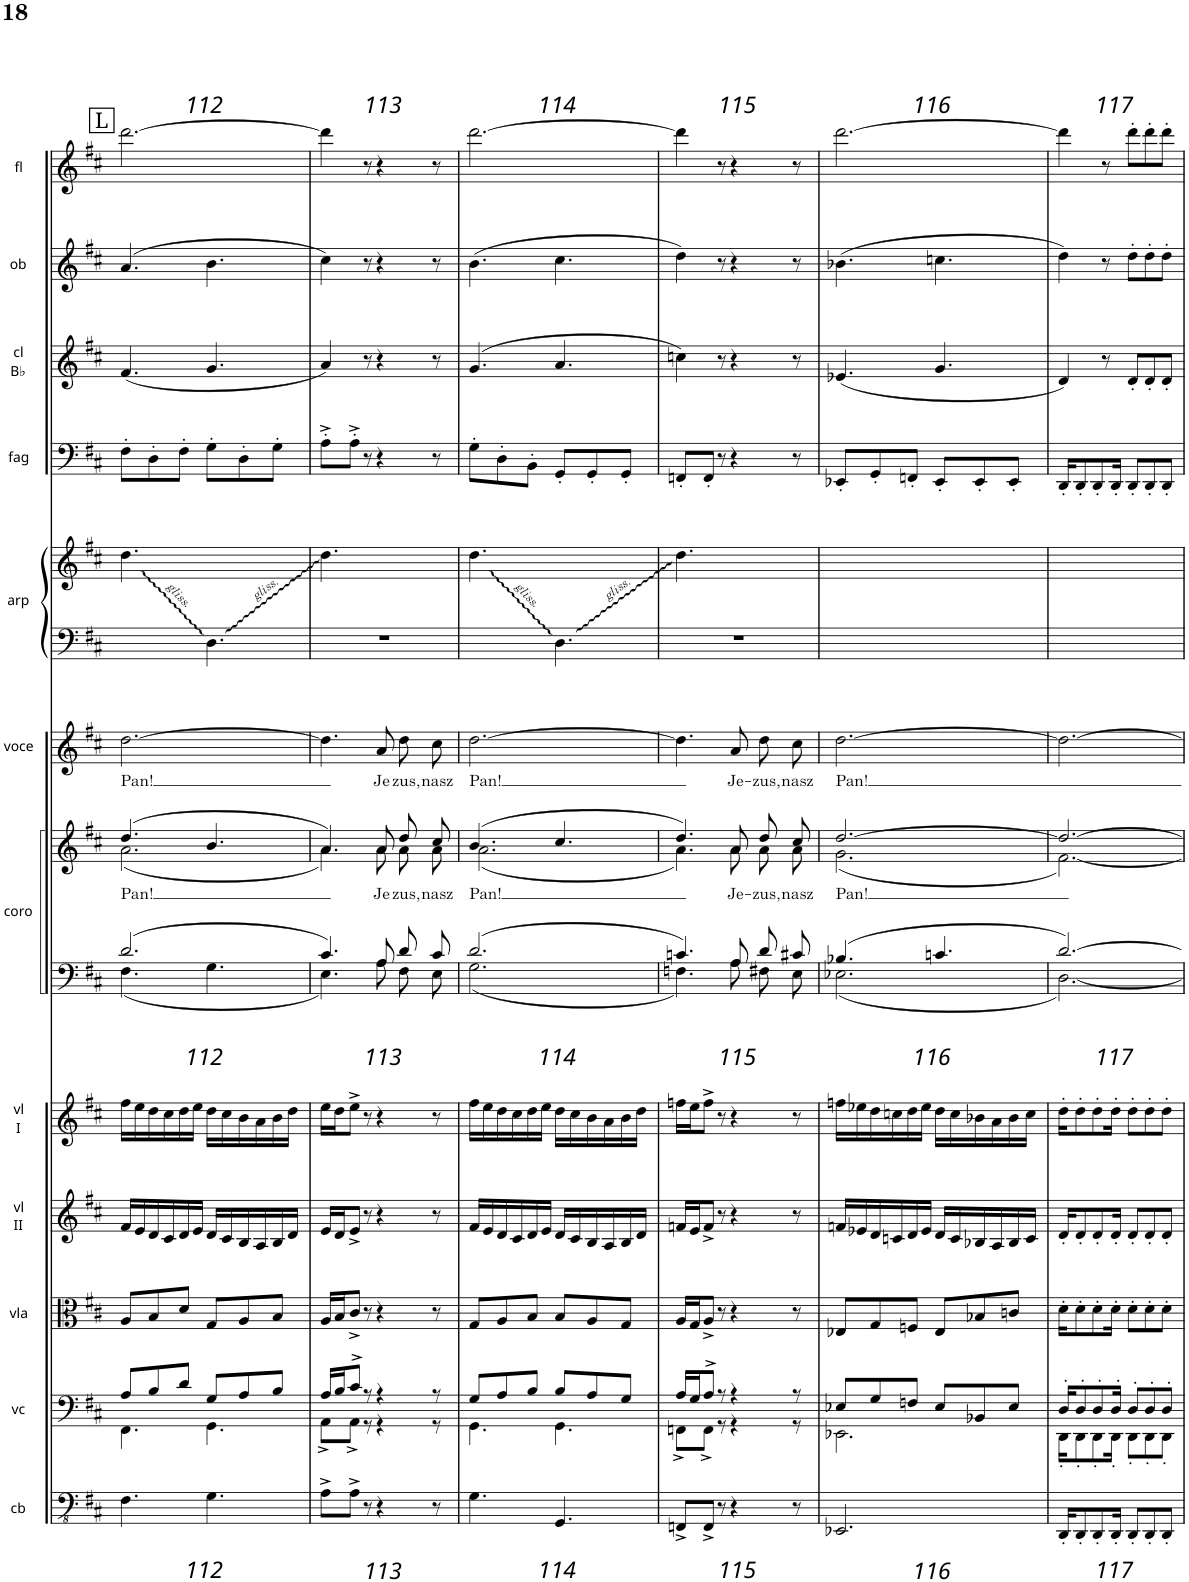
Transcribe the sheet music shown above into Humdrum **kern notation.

**kern	**kern	**kern	**kern	**kern	**kern	**kern	**text	**kern	**text	**kern	**kern	**kern	**kern	**kern	**kern
*part12	*part11	*part10	*part9	*part8	*part7	*part7	*part7	*part6	*part6	*part5	*part5	*part4	*part3	*part2	*part1
*staff14	*staff13	*staff12	*staff11	*staff10	*staff9	*staff8	*staff8	*staff7	*staff7	*staff6	*staff5	*staff4	*staff3	*staff2	*staff1
*I"contrabbassi	*I"violoncelli	*I"viole	*I"violini II	*I"violini I	*I"coro	*	*	*I"voce principale	*	*I"arpa	*	*I"fagotto	*I"clarinetto in Bb	*I"oboe	*I"flauto
*I'cb	*I'vc	*	*I'vl II	*I'vl I	*I'coro	*	*	*I'voce	*	*I'arp	*	*I'fag	*I'cl Bb	*I'ob	*I'fl
!!LO:PB:g=z
*clefFv4	*clefF4	*clefC3	*clefG2	*clefG2	*clefF4	*clefG2	*	*clefG2	*	*clefF4	*clefG2	*clefF4	*clefG2	*clefG2	*clefG2
*	*	*	*	*	*	*	*	*	*	*	*	*	*Trd1c2	*	*
*k[f#c#]	*k[f#c#]	*k[f#c#]	*k[f#c#]	*k[f#c#]	*k[f#c#]	*k[f#c#]	*	*k[f#c#]	*	*k[f#c#]	*k[f#c#]	*k[f#c#]	*k[f#c#]	*k[f#c#]	*k[f#c#]
*M6/8	*M6/8	*M6/8	*M6/8	*M6/8	*M6/8	*M6/8	*	*M6/8	*	*M6/8	*M6/8	*M6/8	*M6/8	*M6/8	*M6/8
!!LO:REH:place=s1:a:cj:fs=14:t=L
=112	=112	=112	=112	=112	=112	=112	=112	=112	=112	=112	=112	=112	=112	=112	=112
*	*^	*	*	*	*^	*^	*	*	*	*	*	*	*	*	*
!	!	!	!	!	!	!	!	!	!	!LO:LY:b	!	!LO:LY:b	!	!	!	!	!	!
4.FF#\	8A/L	4.FF#\	8A/L	16f#/LL	16ff#\LL	2.d/	4.F#\	(4.dd/	(2.a\	Pan!	[2.dd\	Pan!	4.ryy	4.dd\	8F#'\L	(4.f#/	(4.a/	[2.ddd\
.	.	.	.	16e/	16ee\	.	.	.	.	.	.	.	.	.	.	.	.	.
.	8B/	.	8B/	16d/	16dd\	.	.	.	.	.	.	.	.	.	8D'\	.	.	.
.	.	.	.	16c#/	16cc#\	.	.	.	.	.	.	.	.	.	.	.	.	.
.	8d/J	.	8d/J	16d/	16dd\	.	.	.	.	.	.	.	.	.	8F#'\J	.	.	.
.	.	.	.	16e/JJ	16ee\JJ	.	.	.	.	.	.	.	.	.	.	.	.	.
4.GG\	8G/L	4.GG\	8G/L	16d/LL	16dd\LL	.	4.G\	4.b/	.	.	.	.	4.D\	4ryy	8G'\L	4.g/	4.b\	.
.	.	.	.	16c#/	16cc#\	.	.	.	.	.	.	.	.	.	.	.	.	.
.	8A/	.	8A/	16B/	16b\	.	.	.	.	.	.	.	.	.	8D'\	.	.	.
.	.	.	.	16A/	16a\	.	.	.	.	.	.	.	.	.	.	.	.	.
.	8B/J	.	8B/J	16B/	16b\	.	.	.	.	.	.	.	.	8ryy	8G'\J	.	.	.
.	.	.	.	16d/JJ	16dd\JJ	.	.	.	.	.	.	.	.	.	.	.	.	.
=113	=113	=113	=113	=113	=113	=113	=113	=113	=113	=113	=113	=113	=113	=113	=113	=113	=113	=113
8AA^\L	16A/LL	8AA^\L	16A/LL	16e/LL	16ee\LL	4.c#/	4.E\	4.a/)	4.a\)	.	4.dd\]	.	2.r	4.dd\	8A'^\L	4a/)	4cc#\)	4ddd\]
.	16B/J	.	16B/J	16d/J	16dd\J	.	.	.	.	.	.	.	.	.	.	.	.	.
8AA^\J	8c#^/J	8AA^\J	8c#^/J	8e^/J	8ee^\J	.	.	.	.	.	.	.	.	.	8A'^\J	.	.	.
8r	8r	8r	8r	8r	8r	.	.	.	.	.	.	.	.	.	8r	8r	8r	8r
!	!	!	!	!	!	!	!	!	!	!LO:LY:b	!	!LO:LY:b	!	!	!	!	!	!
4r	4r	4r	4r	4r	4r	8A/L	8A\L	8a/L	8a\L	Je-	8a\L	Je-	.	4ryy	4r	4r	4r	4r
!	!	!	!	!	!	!	!	!	!	!LO:LY:b	!	!LO:LY:b	!	!	!	!	!	!
.	.	.	.	.	.	8d/	8F#\	8dd/	8a\	-zus,	8dd\	-zus,	.	.	.	.	.	.
!	!	!	!	!	!	!	!	!	!	!LO:LY:b	!	!LO:LY:b	!	!	!	!	!	!
8r	8r	8r	8r	8r	8r	8c#/J	8E\J	8cc#/J	8a\J	nasz	8cc#\J	nasz	.	8ryy	8r	8r	8r	8r
=114	=114	=114	=114	=114	=114	=114	=114	=114	=114	=114	=114	=114	=114	=114	=114	=114	=114	=114
!	!	!	!	!	!	!	!	!	!	!LO:LY:b	!	!LO:LY:b	!	!	!	!	!	!
4.GG\	8G/L	4.GG\	8G/L	16f#/LL	16ff#\LL	2.d/	2.G\	(4.b/	(2.a\	Pan!	[2.dd\	Pan!	4.ryy	4.dd\	8G'\L	(4.g/	(4.b\	[2.ddd\
.	.	.	.	16e/	16ee\	.	.	.	.	.	.	.	.	.	.	.	.	.
.	8A/	.	8A/	16d/	16dd\	.	.	.	.	.	.	.	.	.	8D'\	.	.	.
.	.	.	.	16c#/	16cc#\	.	.	.	.	.	.	.	.	.	.	.	.	.
.	8B/J	.	8B/J	16d/	16dd\	.	.	.	.	.	.	.	.	.	8BB'\J	.	.	.
.	.	.	.	16e/JJ	16ee\JJ	.	.	.	.	.	.	.	.	.	.	.	.	.
4.GGG/	8B/L	4.GG\	8B/L	16d/LL	16dd\LL	.	.	4.cc#/	.	.	.	.	4.D\	4ryy	8GG'/L	4.a/	4.cc#\	.
.	.	.	.	16c#/	16cc#\	.	.	.	.	.	.	.	.	.	.	.	.	.
.	8A/	.	8A/	16B/	16b\	.	.	.	.	.	.	.	.	.	8GG'/	.	.	.
.	.	.	.	16A/	16a\	.	.	.	.	.	.	.	.	.	.	.	.	.
.	8G/J	.	8G/J	16B/	16b\	.	.	.	.	.	.	.	.	8ryy	8GG'/J	.	.	.
.	.	.	.	16d/JJ	16dd\JJ	.	.	.	.	.	.	.	.	.	.	.	.	.
=115	=115	=115	=115	=115	=115	=115	=115	=115	=115	=115	=115	=115	=115	=115	=115	=115	=115	=115
8FFFn^/L	16A/LL	8FFn^\L	16A/LL	16fn/LL	16ffn\LL	4.cn/	4.Fn\	4.dd/)	4.a\)	.	4.dd\]	.	2.r	4.dd\	8FFn'/L	4ccn\)	4dd\)	4ddd\]
.	16G/J	.	16G/J	16e/J	16ee\J	.	.	.	.	.	.	.	.	.	.	.	.	.
8FFF^/J	8A^/J	8FF^\J	8A^/J	8f^/J	8ff^\J	.	.	.	.	.	.	.	.	.	8FF'/J	.	.	.
8r	8r	8r	8r	8r	8r	.	.	.	.	.	.	.	.	.	8r	8r	8r	8r
!	!	!	!	!	!	!	!	!	!	!LO:LY:b	!	!LO:LY:b	!	!	!	!	!	!
4r	4r	4r	4r	4r	4r	8A/L	8A\L	8a/L	8a\L	Je-	8a\L	Je-	.	4ryy	4r	4r	4r	4r
!	!	!	!	!	!	!	!	!	!	!LO:LY:b	!	!LO:LY:b	!	!	!	!	!	!
.	.	.	.	.	.	8d/	8F#X\	8dd/	8a\	-zus,	8dd\	-zus,	.	.	.	.	.	.
!	!	!	!	!	!	!	!	!	!	!LO:LY:b	!	!LO:LY:b	!	!	!	!	!	!
8r	8r	8r	8r	8r	8r	8c#X/J	8E\J	8cc#/J	8a\J	nasz	8cc#\J	nasz	.	8ryy	8r	8r	8r	8r
=116	=116	=116	=116	=116	=116	=116	=116	=116	=116	=116	=116	=116	=116	=116	=116	=116	=116	=116
!	!	!	!	!	!	!	!	!	!	!LO:LY:b	!	!LO:LY:b	!	!	!	!	!	!
2.EEE-X/	8E-X/L	2.EE-X\	8E-X/L	16fn/LL	16ffn\LL	4.B-X/	2.E-X\	[2.dd/	(2.g\	Pan!	[2.dd\	Pan!	2.ryy	2.ryy	8EE-X'/L	(4.e-X/	(4.b-X\	[2.ddd\
.	.	.	.	16e-X/	16ee-X\	.	.	.	.	.	.	.	.	.	.	.	.	.
.	8G/	.	8G/	16d/	16dd\	.	.	.	.	.	.	.	.	.	8GG'/	.	.	.
.	.	.	.	16cn/	16ccn\	.	.	.	.	.	.	.	.	.	.	.	.	.
.	8Fn/J	.	8Fn/J	16d/	16dd\	.	.	.	.	.	.	.	.	.	8FFn'/J	.	.	.
.	.	.	.	16e-/JJ	16ee-\JJ	.	.	.	.	.	.	.	.	.	.	.	.	.
.	8E-/L	.	8E-/L	16d/LL	16dd\LL	4.cn/	.	.	.	.	.	.	.	.	8EE-'/L	4.g/	4.ccn\	.
.	.	.	.	16c/	16cc\	.	.	.	.	.	.	.	.	.	.	.	.	.
.	8BB-X/	.	8B-X/	16B-X/	16b-X\	.	.	.	.	.	.	.	.	.	8EE-'/	.	.	.
.	.	.	.	16A/	16a\	.	.	.	.	.	.	.	.	.	.	.	.	.
.	8E-/J	.	8cn/J	16B-/	16b-\	.	.	.	.	.	.	.	.	.	8EE-'/J	.	.	.
.	.	.	.	16c/JJ	16cc\JJ	.	.	.	.	.	.	.	.	.	.	.	.	.
=117	=117	=117	=117	=117	=117	=117	=117	=117	=117	=117	=117	=117	=117	=117	=117	=117	=117	=117
16DDD'/KL	16D'/KL	16DD'\KL	16d'\KL	16d'/KL	16dd'\KL	[2.d/	[2.D\	2.dd/_	[2.f#\)	.	2.dd\_	.	2.ryy	2.ryy	16DD'/KL	4d/)	4dd\)	4ddd\]
8DDD'/	8D'/	8DD'\	8d'\	8d'/	8dd'\	.	.	.	.	.	.	.	.	.	8DD'/	.	.	.
8DDD'/	8D'/	8DD'\	8d'\	8d'/	8dd'\	.	.	.	.	.	.	.	.	.	8DD'/	.	.	.
.	.	.	.	.	.	.	.	.	.	.	.	.	.	.	.	8r	8r	8r
16DDD'/Jk	16D'/Jk	16DD'\Jk	16d'\Jk	16d'/Jk	16dd'\Jk	.	.	.	.	.	.	.	.	.	16DD'/Jk	.	.	.
8DDD'/L	8D'/L	8DD'\L	8d'\L	8d'/L	8dd'\L	.	.	.	.	.	.	.	.	.	8DD'/L	8d'/L	8dd'\L	8ddd'\L
8DDD'/	8D'/	8DD'\	8d'\	8d'/	8dd'\	.	.	.	.	.	.	.	.	.	8DD'/	8d'/	8dd'\	8ddd'\
8DDD'/J	8D'/J	8DD'\J	8d'\J	8d'/J	8dd'\J	.	.	.	.	.	.	.	.	.	8DD'/J	8d'/J	8dd'\J	8ddd'\J
*	*	*	*	*	*	*v	*v	*	*	*	*	*	*	*	*	*	*	*
*	*v	*v	*	*	*	*	*v	*v	*	*	*	*	*	*	*	*	*
=	=	=	=	=	=	=	=	=	=	=	=	=	=	=	=
*-	*-	*-	*-	*-	*-	*-	*-	*-	*-	*-	*-	*-	*-	*-	*-
